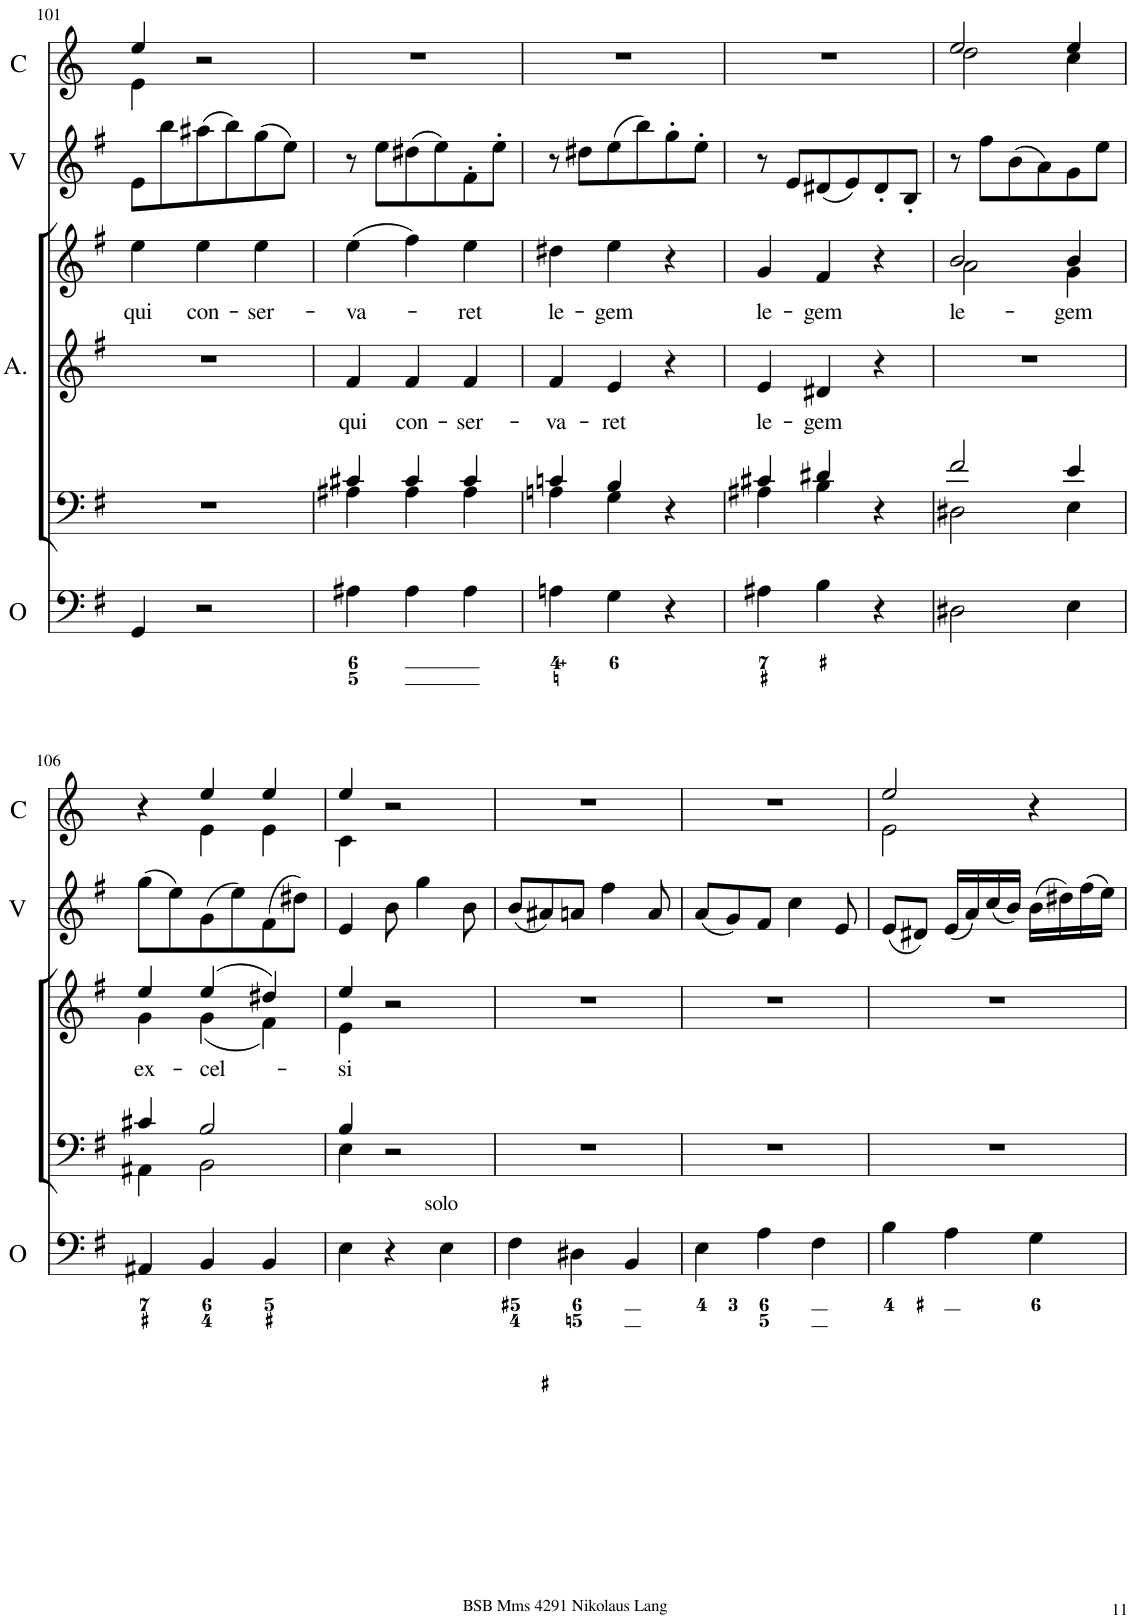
**kern	**kern	**kern	**kern	**kern	**text	**kern	**text	**kern	**kern
*part8	*part7	*part6	*part5	*part4	*part4	*part3	*part3	*part2	*part1
*staff8	*staff7	*staff6	*staff5	*staff4	*staff4	*staff3	*staff3	*staff2	*staff1
*I"Violin	*I"Violin	*I"Organo	*I"Voice	*I"Alto	*	*I"Voice	*	*I"2 Violini	*I"2 Corni in G
*I'Vln.	*I'Vln.	*I'O	*	*I'A.	*	*	*	*I'V	*I'C
!!LO:PB:g=z
*clefG2	*clefG2	*clefF4	*clefF4	*clefG2	*	*clefG2	*	*clefG2	*clefG2
*	*	*	*	*	*	*	*	*	*Trd3c5
*k[f#]	*k[f#]	*k[f#]	*k[f#]	*k[f#]	*	*k[f#]	*	*k[f#]	*k[]
*M3/4	*M3/4	*M3/4	*M3/4	*M3/4	*	*M3/4	*	*M3/4	*M3/4
=101	=101	=101	=101	=101	=101	=101	=101	=101	=101
!	!	!	!	!	!	!	!LO:LY:b	!	!
*	*	*	*	*	*	*	*	*	*^
8e\L	8e\L	4GG/	2.r	2.r	.	4ee\	qui	8e\L	4ee/	4e\
8bb\J	8bb\J	.	.	.	.	.	.	8bb\	.	.
!	!	!	!	!	!	!	!LO:LY:b	!	!	!
(8aa#X\L	(8aa#X\L	2r	.	.	.	4ee\	con-	(8aa#X\	2r	2ryy
8bb\J)	8bb\J)	.	.	.	.	.	.	8bb\)	.	.
!	!	!	!	!	!	!	!LO:LY:b	!	!	!
(8gg\L	(8gg\L	.	.	.	.	4ee\	-ser-	(8gg\	.	.
8ee\J)	8ee\J)	.	.	.	.	.	.	8ee\J)	.	.
*	*	*	*	*	*	*	*	*	*v	*v
=102	=102	=102	=102	=102	=102	=102	=102	=102	=102
*	*	*	*^	*	*	*	*	*	*
!	!	!	!	!	!	!LO:LY:b	!	!LO:LY:b	!	!
8r	8r	4A#X\	4c#X/	4A#X\	4f#/	qui	(4ee\	-va-	8r	2.r
8ee	8ee	.	.	.	.	.	.	.	8ee\L	.
!	!	!	!	!	!	!LO:LY:b	!	!	!	!
(8dd#X\L	(8dd#X\L	4A#\	4c#/	4A#\	4f#/	con-	4ff#\)	.	(8dd#X\	.
8ee\J)	8ee\J)	.	.	.	.	.	.	.	8ee\)	.
!	!	!	!	!	!	!LO:LY:b	!	!LO:LY:b	!	!
8f#'\L	8f#'\L	4A#\	4c#/	4A#\	4f#/	-ser-	4ee\	-ret	8f#'\	.
8ee'\J	8ee'\J	.	.	.	.	.	.	.	8ee'\J	.
=103	=103	=103	=103	=103	=103	=103	=103	=103	=103	=103
!	!	!	!	!	!	!LO:LY:b	!	!LO:LY:b	!	!
8r	8r	4An\	4cn/	4An\	4f#/	-va-	4dd#X\	le-	8r	2.r
8dd#X	8dd#X	.	.	.	.	.	.	.	8dd#X\L	.
!	!	!	!	!	!	!LO:LY:b	!	!LO:LY:b	!	!
(8ee\L	(8ee\L	4G\	4B/	4G\	4e/	-ret	4ee\	-gem	(8ee\	.
8bb\J)	8bb\J)	.	.	.	.	.	.	.	8bb\)	.
8gg'\L	8gg'\L	4r	4r	4ryy	4r	.	4r	.	8gg'\	.
8ee'\J	8ee'\J	.	.	.	.	.	.	.	8ee'\J	.
=104	=104	=104	=104	=104	=104	=104	=104	=104	=104	=104
!	!	!	!	!	!	!LO:LY:b	!	!LO:LY:b	!	!
8r	8r	4A#X\	4c#X/	4A#X\	4e/	le-	4g/	le-	8r	2.r
8e	8e	.	.	.	.	.	.	.	8e/L	.
!	!	!	!	!	!	!LO:LY:b	!	!LO:LY:b	!	!
(8d#X/L	(8d#X/L	4B\	4d#X/	4B\	4d#X/	-gem	4f#/	-gem	(8d#X/	.
8e/J)	8e/J)	.	.	.	.	.	.	.	8e/)	.
8d#'/L	8d#'/L	4r	4r	4ryy	4r	.	4r	.	8d#'/	.
8B'/J	8B'/J	.	.	.	.	.	.	.	8B'/J	.
=105	=105	=105	=105	=105	=105	=105	=105	=105	=105	=105
!	!	!	!	!	!	!	!	!LO:LY:b	!	!
*	*	*	*	*	*	*	*^	*	*	*^
8r	8r	2D#X\	2f#/	2D#X\	2.r	.	2b/	2a\	le-	8r	2ee/	2dd\
8ff#	8ff#	.	.	.	.	.	.	.	.	8ff#\L	.	.
(8b/L	(8b/L	.	.	.	.	.	.	.	.	(8b\	.	.
8a/J)	8a/J)	.	.	.	.	.	.	.	.	8a\)	.	.
!	!	!	!	!	!	!	!	!	!LO:LY:b	!	!	!
8g\L	8g\L	4E\	4e/	4E\	.	.	4b/	4g\	-gem	8g\	4ee/	4cc\
8ee\J	8ee\J	.	.	.	.	.	.	.	.	8ee\J	.	.
!!LO:LB:g=z	!!
=106	=106	=106	=106	=106	=106	=106	=106	=106	=106	=106	=106	=106
!	!	!	!	!	!	!	!	!	!LO:LY:b	!	!	!
(8gg\L	(8gg\L	4AA#X/	4c#X/	4AA#X\	2.r	.	4ee/	4g\	ex-	(8gg\L	4r	4ryy
8ee\J)	8ee\J)	.	.	.	.	.	.	.	.	8ee\)	.	.
!	!	!	!	!	!	!	!	!	!LO:LY:b	!	!	!
(8g\L	(8g\L	4BB/	2B/	2BB\	.	.	(4ee/	(4g\	-cel-	(8g\	4ee/	4e\
8ee\J)	8ee\J)	.	.	.	.	.	.	.	.	8ee\)	.	.
(8f#/L	(8f#/L	4BB/	.	.	.	.	4dd#X/)	4f#\)	.	(8f#\	4ee/	4e\
8dd#X/J)	8dd#X/J)	.	.	.	.	.	.	.	.	8dd#X\J)	.	.
=107	=107	=107	=107	=107	=107	=107	=107	=107	=107	=107	=107	=107
!	!	!	!	!	!	!	!	!	!LO:LY:b	!	!	!
4e	4e	4E\	4B/	4E\	4r	.	4ee/	4e\	-si	4e/	4ee/	4c\
8b	8b	4r	2r	2ryy	2r	.	2r	2ryy	.	8b\	2r	2ryy
4gg	4gg	.	.	.	.	.	.	.	.	4gg\	.	.
!	!	!LO:TX:a:t=solo	!	!	!	!	!	!	!	!	!	!
.	.	4E\	.	.	.	.	.	.	.	.	.	.
8b	8b	.	.	.	.	.	.	.	.	8b\	.	.
*	*	*	*v	*v	*	*	*v	*v	*	*	*v	*v
=108	=108	=108	=108	=108	=108	=108	=108	=108	=108
(8b/L	(8b/L	4F#\	2.r	2.r	.	2.r	.	(8b/L	2.r
8a#X/J)	8a#X/J)	.	.	.	.	.	.	8a#X/)	.
8an	8an	4D#X\	.	.	.	.	.	8an/J	.
4ff#	4ff#	.	.	.	.	.	.	4ff#\	.
.	.	4BB/	.	.	.	.	.	.	.
8a	8a	.	.	.	.	.	.	8a/	.
=109	=109	=109	=109	=109	=109	=109	=109	=109	=109
(8a/L	(8a/L	4E\	2.r	2.r	.	2.r	.	(8a/L	2.r
8g/J)	8g/J)	.	.	.	.	.	.	8g/)	.
8f#	8f#	4A\	.	.	.	.	.	8f#/J	.
4cc	4cc	.	.	.	.	.	.	4cc\	.
.	.	4F#\	.	.	.	.	.	.	.
8e	8e	.	.	.	.	.	.	8e/	.
=110	=110	=110	=110	=110	=110	=110	=110	=110	=110
*	*	*	*	*	*	*	*	*	*^
(8e/L	(8e/L	4B\	2.r	2.r	.	2.r	.	(8e/L	2ee/	2e\
8d#X/J)	8d#X/J)	.	.	.	.	.	.	8d#X/J)	.	.
(16e/LL	(16e/LL	4A\	.	.	.	.	.	(16e/LL	.	.
16a/J)	16a/J)	.	.	.	.	.	.	16a/)	.	.
(16cc/L	(16cc/L	.	.	.	.	.	.	(16cc/	.	.
16b/JJ)	16b/JJ)	.	.	.	.	.	.	16b/JJ)	.	.
(16b\LL	(16b\LL	4G\	.	.	.	.	.	(16b\LL	4r	4ryy
16dd#X\J)	16dd#X\J)	.	.	.	.	.	.	16dd#X\)	.	.
(16ff#\L	(16ff#\L	.	.	.	.	.	.	(16ff#\	.	.
16ee\JJ)	16ee\JJ)	.	.	.	.	.	.	16ee\JJ)	.	.
*	*	*	*	*	*	*	*	*	*v	*v
=	=	=	=	=	=	=	=	=	=
*-	*-	*-	*-	*-	*-	*-	*-	*-	*-
